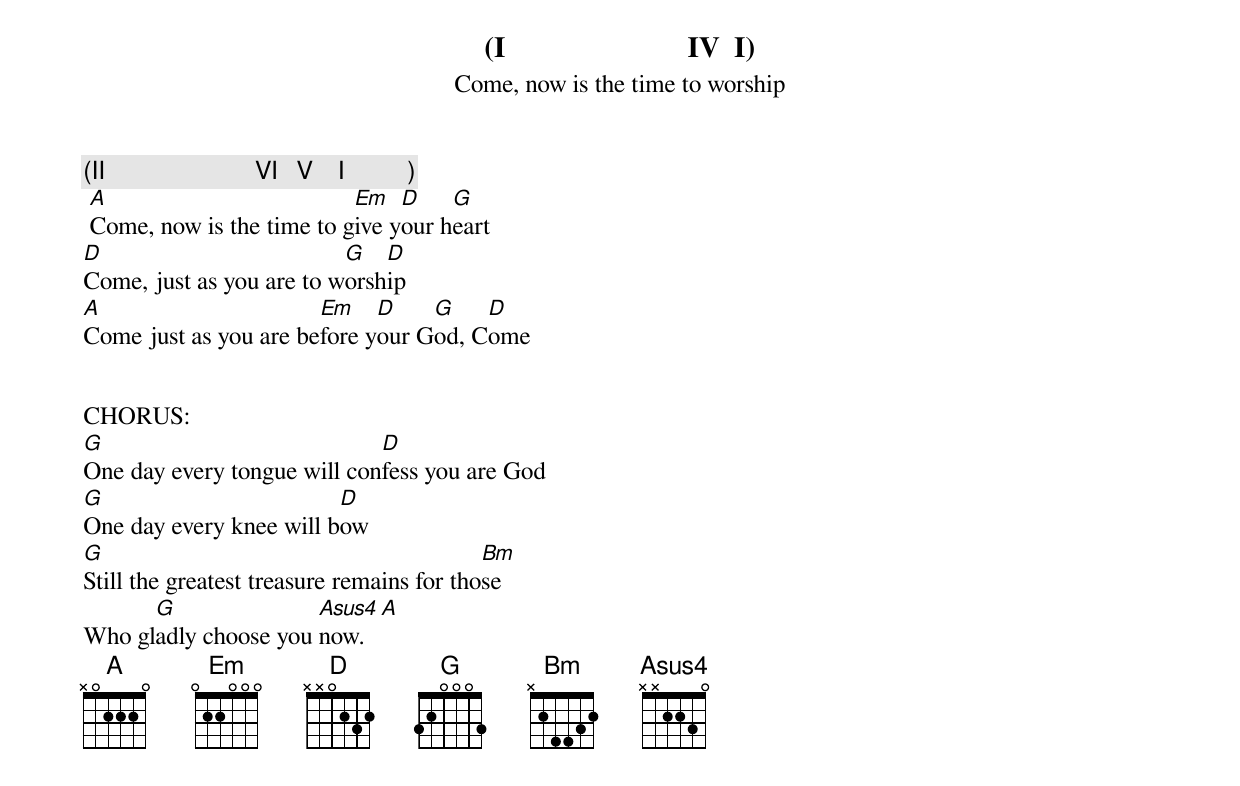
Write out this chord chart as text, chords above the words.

(I                         IV  I)
 Come, now is the time to worship
(II                        VI   V    I          )
 A                         Em   D    G
 Come, now is the time to give your heart
D                         G   D
Come, just as you are to worship
A                      Em    D    G    D
Come just as you are before your God, Come


CHORUS:
G                            D
One day every tongue will confess you are God
G                        D
One day every knee will bow
G                                          Bm
Still the greatest treasure remains for those
      G               Asus4  A
Who gladly choose you now.
